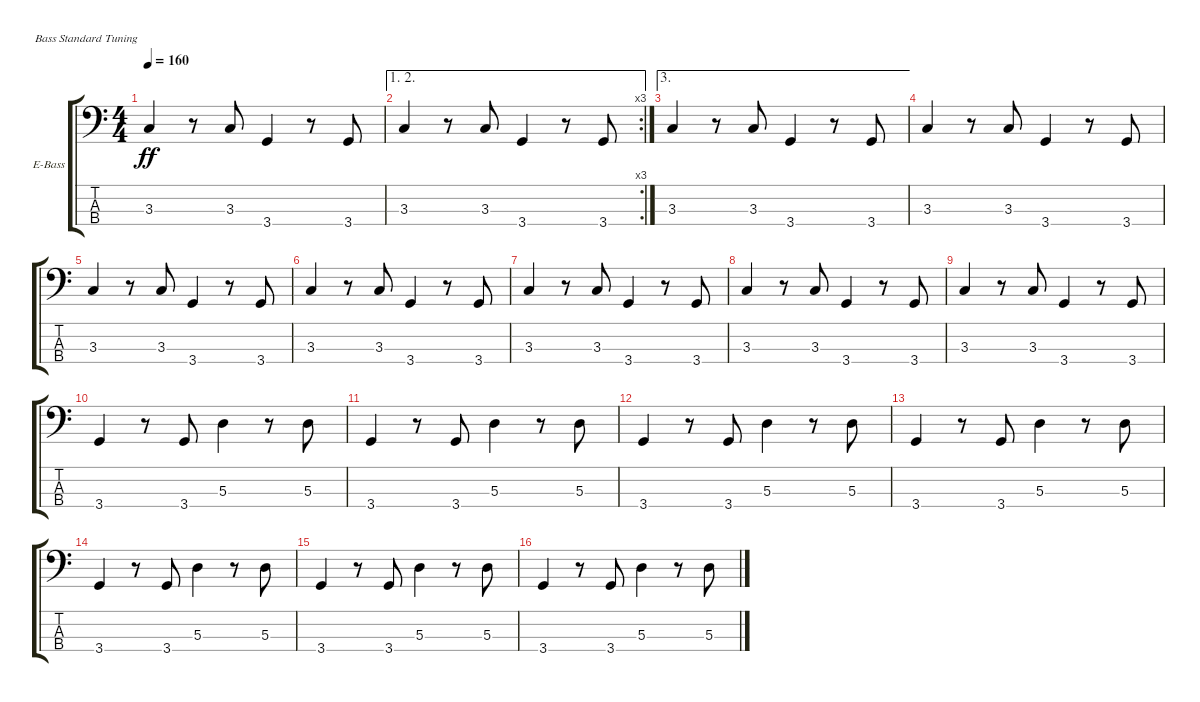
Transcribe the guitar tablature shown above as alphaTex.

\defaultSystemsLayout 4
\bracketExtendMode groupsimilarinstruments
\firstSystemTrackNameOrientation horizontal
\otherSystemsTrackNameOrientation horizontal
\track ("Electric Bass" "E-Bass") {instrument electricbassfinger}
\staff {score tabs}
\tuning (G2 D2 A1 E1)
\ts (4 4)
\tempo 160
\clef f4
\ks c
3.3.4{dy ff} r.8 3.3.8 3.4.4 r.8 3.4.8 |
\ae (1 2)
\rc 3
3.3.4 r.8 3.3.8 3.4.4 r.8 3.4.8 |
\ae 3
3.3.4 r.8 3.3.8 3.4.4 r.8 3.4.8 |
3.3.4 r.8 3.3.8 3.4.4 r.8 3.4.8 |
3.3.4 r.8 3.3.8 3.4.4 r.8 3.4.8 |
3.3.4 r.8 3.3.8 3.4.4 r.8 3.4.8 |
3.3.4 r.8 3.3.8 3.4.4 r.8 3.4.8 |
3.3.4 r.8 3.3.8 3.4.4 r.8 3.4.8 |
3.3.4 r.8 3.3.8 3.4.4 r.8 3.4.8 |
3.4.4 r.8 3.4.8 5.3.4 r.8 5.3.8 |
3.4.4 r.8 3.4.8 5.3.4 r.8 5.3.8 |
3.4.4 r.8 3.4.8 5.3.4 r.8 5.3.8 |
3.4.4 r.8 3.4.8 5.3.4 r.8 5.3.8 |
3.4.4 r.8 3.4.8 5.3.4 r.8 5.3.8 |
3.4.4 r.8 3.4.8 5.3.4 r.8 5.3.8 |
3.4.4 r.8 3.4.8 5.3.4 r.8 5.3.8
